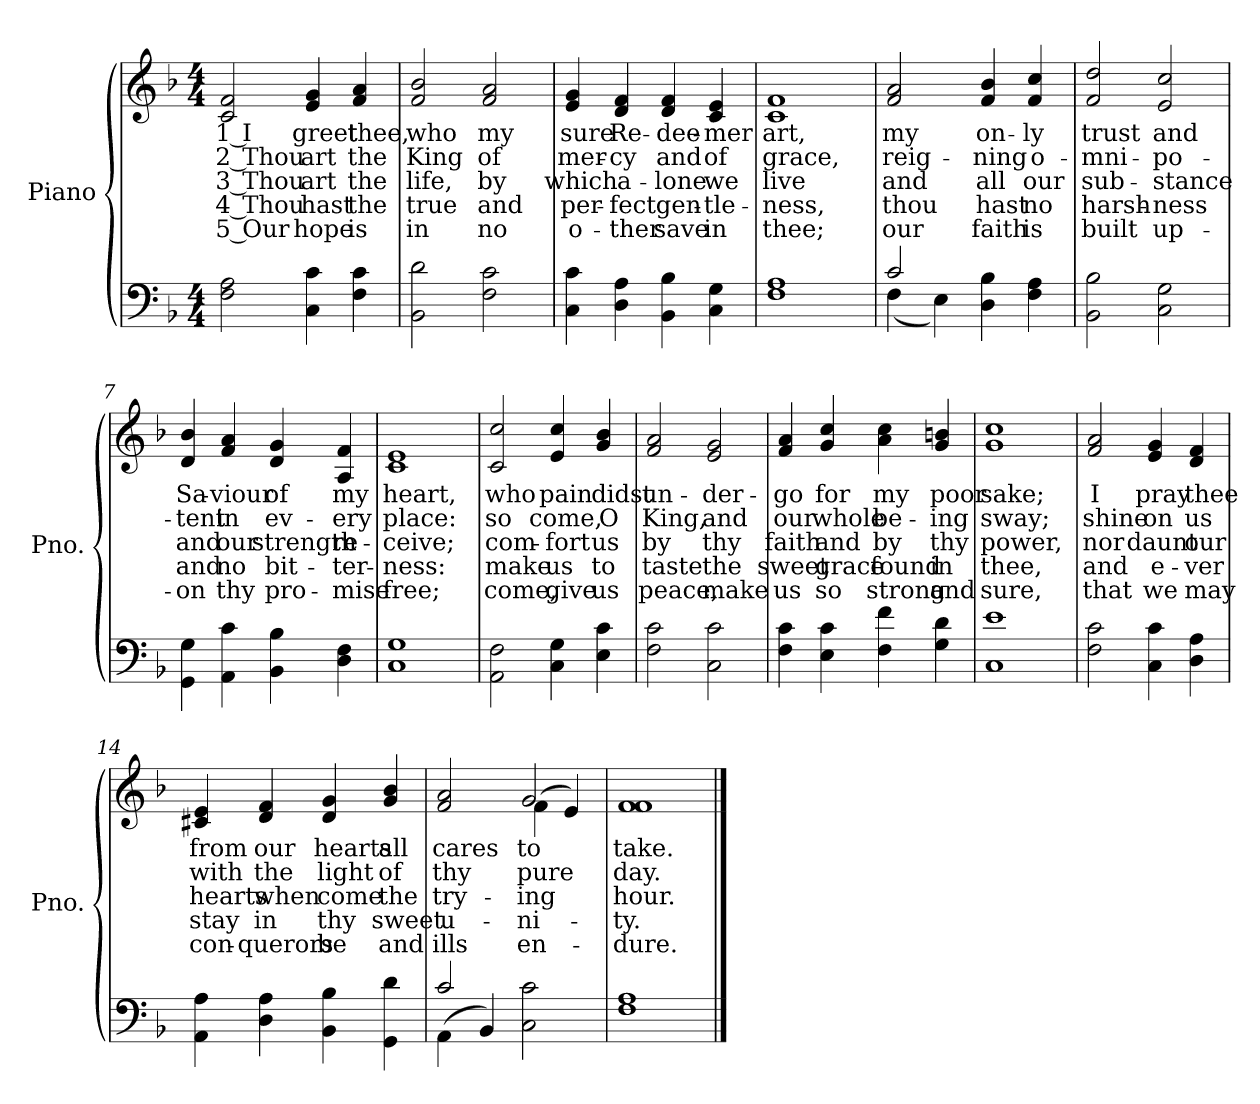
**kern	**kern	**text	**text	**text	**text	**text
*part2	*part1	*part1	*part1	*part1	*part1	*part1
*staff2	*staff1	*staff1	*staff1	*staff1	*staff1	*staff1
*I"Piano	*I"Piano	*	*	*	*	*
*I'Pno.	*I'Pno.	*	*	*	*	*
!!LO:PB:g=z
*clefF4	*clefG2	*	*	*	*	*
*k[b-]	*k[b-]	*	*	*	*	*
*F:	*F:	*	*	*	*	*
*M4/4	*M4/4	*	*	*	*	*
=1	=1	=1	=1	=1	=1	=1
!	!	!LO:LY:b:color=#000000	!LO:LY:b:color=#000000	!LO:LY:b:color=#000000	!LO:LY:b:color=#000000	!LO:LY:b:color=#000000
2Fi\ 2Ai	2ci/ 2fi	1 I	2 Thou	3 Thou	4 Thou	5 Our
!	!	!LO:LY:b:color=#000000	!LO:LY:b:color=#000000	!LO:LY:b:color=#000000	!LO:LY:b:color=#000000	!LO:LY:b:color=#000000
4Ci\ 4ci	4ei/ 4gi	greet	art	art	hast	hope
!	!	!LO:LY:b:color=#000000	!LO:LY:b:color=#000000	!LO:LY:b:color=#000000	!LO:LY:b:color=#000000	!LO:LY:b:color=#000000
4Fi\ 4ci	4fi/ 4ai	thee,	the	the	the	is
=2	=2	=2	=2	=2	=2	=2
!	!	!LO:LY:b:color=#000000	!LO:LY:b:color=#000000	!LO:LY:b:color=#000000	!LO:LY:b:color=#000000	!LO:LY:b:color=#000000
2BB-i\ 2di	2fi/ 2b-i	who	King	life,	true	in
!	!	!LO:LY:b:color=#000000	!LO:LY:b:color=#000000	!LO:LY:b:color=#000000	!LO:LY:b:color=#000000	!LO:LY:b:color=#000000
2Fi\ 2ci	2fi/ 2ai	my	of	by	and	no
=3	=3	=3	=3	=3	=3	=3
!	!	!LO:LY:b:color=#000000	!LO:LY:b:color=#000000	!LO:LY:b:color=#000000	!LO:LY:b:color=#000000	!LO:LY:b:color=#000000
4Ci\ 4ci	4ei/ 4gi	sure	mer-	which	per-	-o-
!	!	!LO:LY:b:color=#000000	!LO:LY:b:color=#000000	!LO:LY:b:color=#000000	!LO:LY:b:color=#000000	!LO:LY:b:color=#000000
4Di\ 4Ai	4di/ 4fi	Re-	-cy	-a-	-fect	ther
!	!	!LO:LY:b:color=#000000	!LO:LY:b:color=#000000	!LO:LY:b:color=#000000	!LO:LY:b:color=#000000	!LO:LY:b:color=#000000
4BB-i\ 4B-i	4di/ 4fi	-dee-	and	lone	gen-	-save
!	!	!LO:LY:b:color=#000000	!LO:LY:b:color=#000000	!LO:LY:b:color=#000000	!LO:LY:b:color=#000000	!LO:LY:b:color=#000000
4Ci\ 4Gi	4ci/ 4ei	-mer	of	we	tle-	-in
=4	=4	=4	=4	=4	=4	=4
!	!	!LO:LY:b:color=#000000	!LO:LY:b:color=#000000	!LO:LY:b:color=#000000	!LO:LY:b:color=#000000	!LO:LY:b:color=#000000
1Fi/ 1Ai	1ci/ 1fi	art,	grace,	live	ness,	thee;
!!LO:LB:g=z
=5	=5	=5	=5	=5	=5	=5
*^	*	*	*	*	*	*
!	!	!	!LO:LY:b:color=#000000	!LO:LY:b:color=#000000	!LO:LY:b:color=#000000	!LO:LY:b:color=#000000	!LO:LY:b:color=#000000
2ci/	(4Fi\	2fi/ 2ai	my	reig-	and	thou	our
.	4Ei\)	.	.	.	.	.	.
!	!	!	!LO:LY:b:color=#000000	!LO:LY:b:color=#000000	!LO:LY:b:color=#000000	!LO:LY:b:color=#000000	!LO:LY:b:color=#000000
4Di\ 4B-i	2ryy	4fi/ 4b-i	on-	-ning	all	hast	faith
!	!	!	!LO:LY:b:color=#000000	!LO:LY:b:color=#000000	!LO:LY:b:color=#000000	!LO:LY:b:color=#000000	!LO:LY:b:color=#000000
4Fi\ 4Ai	.	4fi/ 4cci	-ly	o-	our	no	is
*v	*v	*	*	*	*	*	*
=6	=6	=6	=6	=6	=6	=6
!	!	!LO:LY:b:color=#000000	!LO:LY:b:color=#000000	!LO:LY:b:color=#000000	!LO:LY:b:color=#000000	!LO:LY:b:color=#000000
2BB-i\ 2B-i	2fi/ 2ddi	trust	-mni-	sub-	-harsh-	-built
!	!	!LO:LY:b:color=#000000	!LO:LY:b:color=#000000	!LO:LY:b:color=#000000	!LO:LY:b:color=#000000	!LO:LY:b:color=#000000
2Ci\ 2Gi	2ei/ 2cci	and	-po-	stance	ness	up-
=7	=7	=7	=7	=7	=7	=7
!	!	!LO:LY:b:color=#000000	!LO:LY:b:color=#000000	!LO:LY:b:color=#000000	!LO:LY:b:color=#000000	!LO:LY:b:color=#000000
4GGi\ 4Gi	4di/ 4b-i	Sa-	-tent	-and	and	on
!	!	!LO:LY:b:color=#000000	!LO:LY:b:color=#000000	!LO:LY:b:color=#000000	!LO:LY:b:color=#000000	!LO:LY:b:color=#000000
4AAi\ 4ci	4fi/ 4ai	-viour	in	our	no	thy
!	!	!LO:LY:b:color=#000000	!LO:LY:b:color=#000000	!LO:LY:b:color=#000000	!LO:LY:b:color=#000000	!LO:LY:b:color=#000000
4BB-i\ 4B-i	4di/ 4gi	of	ev-	strength	bit-	-pro-
!	!	!LO:LY:b:color=#000000	!LO:LY:b:color=#000000	!LO:LY:b:color=#000000	!LO:LY:b:color=#000000	!LO:LY:b:color=#000000
4Di\ 4Fi	4Ai/ 4fi	my	-ery	-re-	-ter-	-mise
=8	=8	=8	=8	=8	=8	=8
!	!	!LO:LY:b:color=#000000	!LO:LY:b:color=#000000	!LO:LY:b:color=#000000	!LO:LY:b:color=#000000	!LO:LY:b:color=#000000
1Ci/ 1Gi	1ci/ 1ei	heart,	place:	ceive;	ness:	free;
!!LO:LB:g=z
=9	=9	=9	=9	=9	=9	=9
!	!	!LO:LY:b:color=#000000	!LO:LY:b:color=#000000	!LO:LY:b:color=#000000	!LO:LY:b:color=#000000	!LO:LY:b:color=#000000
2AAi\ 2Fi	2ci/ 2cci	who	so	com-	-make	come,
!	!	!LO:LY:b:color=#000000	!LO:LY:b:color=#000000	!LO:LY:b:color=#000000	!LO:LY:b:color=#000000	!LO:LY:b:color=#000000
4Ci\ 4Gi	4ei/ 4cci	pain	come,	fort	us	give
!	!	!LO:LY:b:color=#000000	!LO:LY:b:color=#000000	!LO:LY:b:color=#000000	!LO:LY:b:color=#000000	!LO:LY:b:color=#000000
4Ei\ 4ci	4gi/ 4b-i	didst	O	us	to	us
=10	=10	=10	=10	=10	=10	=10
!	!	!LO:LY:b:color=#000000	!LO:LY:b:color=#000000	!LO:LY:b:color=#000000	!LO:LY:b:color=#000000	!LO:LY:b:color=#000000
2Fi\ 2ci	2fi/ 2ai	un-	King,	by	taste	peace,
!	!	!LO:LY:b:color=#000000	!LO:LY:b:color=#000000	!LO:LY:b:color=#000000	!LO:LY:b:color=#000000	!LO:LY:b:color=#000000
2Ci\ 2ci	2ei/ 2gi	-der-	and	thy	the	make
=11	=11	=11	=11	=11	=11	=11
!	!	!LO:LY:b:color=#000000	!LO:LY:b:color=#000000	!LO:LY:b:color=#000000	!LO:LY:b:color=#000000	!LO:LY:b:color=#000000
4Fi\ 4ci	4fi/ 4ai	-go	our	faith	sweet	us
!	!	!LO:LY:b:color=#000000	!LO:LY:b:color=#000000	!LO:LY:b:color=#000000	!LO:LY:b:color=#000000	!LO:LY:b:color=#000000
4Ei\ 4ci	4gi/ 4cci	for	whole	and	grace	so
!	!	!LO:LY:b:color=#000000	!LO:LY:b:color=#000000	!LO:LY:b:color=#000000	!LO:LY:b:color=#000000	!LO:LY:b:color=#000000
4Fi\ 4fi	4ai\ 4cci	my	be-	by	found	strong
!	!	!LO:LY:b:color=#000000	!LO:LY:b:color=#000000	!LO:LY:b:color=#000000	!LO:LY:b:color=#000000	!LO:LY:b:color=#000000
4Gi\ 4di	4gi/ 4bni	poor	-ing	thy	in	and
=12	=12	=12	=12	=12	=12	=12
!	!	!LO:LY:b:color=#000000	!LO:LY:b:color=#000000	!LO:LY:b:color=#000000	!LO:LY:b:color=#000000	!LO:LY:b:color=#000000
1Ci/ 1ei	1gi/ 1cci	sake;	sway;	power,	thee,	sure,
!!LO:LB:g=z
=13	=13	=13	=13	=13	=13	=13
!	!	!LO:LY:b:color=#000000	!LO:LY:b:color=#000000	!LO:LY:b:color=#000000	!LO:LY:b:color=#000000	!LO:LY:b:color=#000000
2Fi\ 2ci	2fi/ 2ai	I	shine	nor	and	that
!	!	!LO:LY:b:color=#000000	!LO:LY:b:color=#000000	!LO:LY:b:color=#000000	!LO:LY:b:color=#000000	!LO:LY:b:color=#000000
4Ci\ 4ci	4ei/ 4gi	pray	on	daunt	e-	-we
!	!	!LO:LY:b:color=#000000	!LO:LY:b:color=#000000	!LO:LY:b:color=#000000	!LO:LY:b:color=#000000	!LO:LY:b:color=#000000
4Di\ 4Ai	4di/ 4fi	thee	us	our	ver	may
=14	=14	=14	=14	=14	=14	=14
!	!	!LO:LY:b:color=#000000	!LO:LY:b:color=#000000	!LO:LY:b:color=#000000	!LO:LY:b:color=#000000	!LO:LY:b:color=#000000
4AAi\ 4Ai	4c#Xi/ 4ei	from	with	hearts	stay	con-
!	!	!LO:LY:b:color=#000000	!LO:LY:b:color=#000000	!LO:LY:b:color=#000000	!LO:LY:b:color=#000000	!LO:LY:b:color=#000000
4Di\ 4Ai	4di/ 4fi	our	the	-when	in	querors
!	!	!LO:LY:b:color=#000000	!LO:LY:b:color=#000000	!LO:LY:b:color=#000000	!LO:LY:b:color=#000000	!LO:LY:b:color=#000000
4BB-i\ 4B-i	4di/ 4gi	hearts	light	come	thy	be
!	!	!LO:LY:b:color=#000000	!LO:LY:b:color=#000000	!LO:LY:b:color=#000000	!LO:LY:b:color=#000000	!LO:LY:b:color=#000000
4GGi\ 4di	4gi/ 4b-i	all	of	the	sweet	and
=15	=15	=15	=15	=15	=15	=15
*^	*	*	*	*	*	*
!	!	!	!LO:LY:b:color=#000000	!LO:LY:b:color=#000000	!LO:LY:b:color=#000000	!LO:LY:b:color=#000000	!LO:LY:b:color=#000000
*	*	*^	*	*	*	*	*
2ci/	(4AAi\	2fi/ 2ai	2ryy	cares	thy	try-	-u-	-ills
.	4BB-i/)	.	.	.	.	.	.	.
!	!	!	!	!LO:LY:b:color=#000000	!LO:LY:b:color=#000000	!LO:LY:b:color=#000000	!LO:LY:b:color=#000000	!LO:LY:b:color=#000000
2Ci\ 2ci	2ryy	2gi/	(4fi\	to	pure	ing	ni-	-en-
.	.	.	4ei/)	.	.	.	.	.
*v	*v	*	*	*	*	*	*	*
=16	=16	=16	=16	=16	=16	=16	=16
!	!	!	!LO:LY:b:color=#000000	!LO:LY:b:color=#000000	!LO:LY:b:color=#000000	!LO:LY:b:color=#000000	!LO:LY:b:color=#000000
*	*v	*v	*	*	*	*	*
1Fi/ 1Ai	1fi/ 1fi	take.	day.	-hour.	ty.	dure.
==	==	==	==	==	==	==
*-	*-	*-	*-	*-	*-	*-
